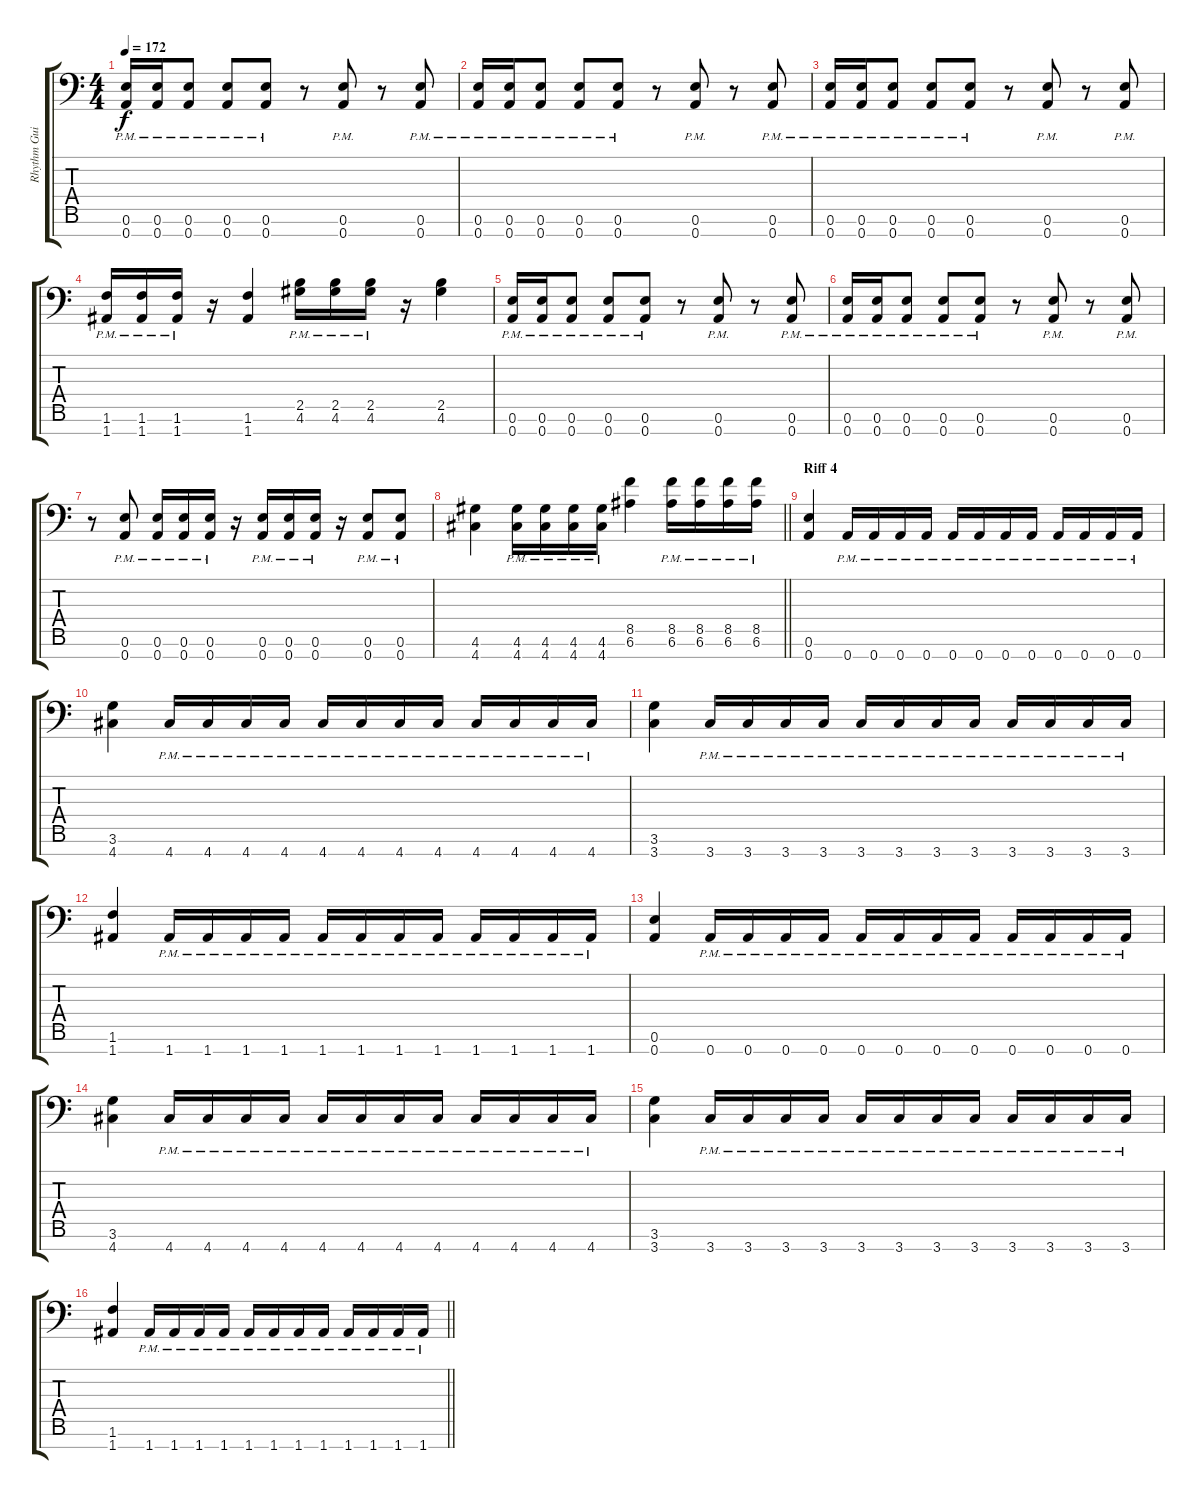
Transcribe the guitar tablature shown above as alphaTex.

\track ("Rhythm Guitar 1" "Rhythm Gui") {instrument distortionguitar}
\staff {score tabs}
\tuning (E4 B3 G3 D3 A2 E2 A1) {hide}
\ts (4 4)
\tempo 172
\clef f4
\ks c
(0.6{pm} 0.7{pm}).16{dy f} (0.6{pm} 0.7{pm}).16 (0.6{pm} 0.7{pm}).8 (0.6{pm} 0.7{pm}).8 (0.6{pm} 0.7{pm}).8 r.8 (0.6{pm} 0.7{pm}).8 r.8 (0.6{pm} 0.7{pm}).8 |
(0.6{pm} 0.7{pm}).16 (0.6{pm} 0.7{pm}).16 (0.6{pm} 0.7{pm}).8 (0.6{pm} 0.7{pm}).8 (0.6{pm} 0.7{pm}).8 r.8 (0.6{pm} 0.7{pm}).8 r.8 (0.6{pm} 0.7{pm}).8 |
(0.6{pm} 0.7{pm}).16 (0.6{pm} 0.7{pm}).16 (0.6{pm} 0.7{pm}).8 (0.6{pm} 0.7{pm}).8 (0.6{pm} 0.7{pm}).8 r.8 (0.6{pm} 0.7{pm}).8 r.8 (0.6{pm} 0.7{pm}).8 |
(1.6{pm} 1.7{pm}).16 (1.6{pm} 1.7{pm}).16 (1.6{pm} 1.7{pm}).16 r.16 (1.6 1.7).4 (2.5{pm} 4.6{pm}).16 (2.5{pm} 4.6{pm}).16 (2.5{pm} 4.6{pm}).16 r.16 (2.5 4.6).4 |
(0.6{pm} 0.7{pm}).16 (0.6{pm} 0.7{pm}).16 (0.6{pm} 0.7{pm}).8 (0.6{pm} 0.7{pm}).8 (0.6{pm} 0.7{pm}).8 r.8 (0.6{pm} 0.7{pm}).8 r.8 (0.6{pm} 0.7{pm}).8 |
(0.6{pm} 0.7{pm}).16 (0.6{pm} 0.7{pm}).16 (0.6{pm} 0.7{pm}).8 (0.6{pm} 0.7{pm}).8 (0.6{pm} 0.7{pm}).8 r.8 (0.6{pm} 0.7{pm}).8 r.8 (0.6{pm} 0.7{pm}).8 |
r.8 (0.6{pm} 0.7{pm}).8 (0.6{pm} 0.7{pm}).16 (0.6{pm} 0.7{pm}).16 (0.6{pm} 0.7{pm}).16 r.16 (0.6{pm} 0.7{pm}).16 (0.6{pm} 0.7).16 (0.6{pm} 0.7{pm}).16 r.16 (0.6{pm} 0.7{pm}).8 (0.6{pm} 0.7{pm}).8 |
\barLineRight lightlight
(4.6 4.7).4 (4.6{pm} 4.7{pm}).16 (4.6{pm} 4.7{pm}).16 (4.6{pm} 4.7{pm}).16 (4.6{pm} 4.7{pm}).16 (8.5 6.6).4 (8.5{pm} 6.6{pm}).16 (8.5{pm} 6.6{pm}).16 (8.5{pm} 6.6{pm}).16 (8.5{pm} 6.6{pm}).16 |
\section ("" "Riff 4")
(0.6 0.7).4 0.7{pm}.16 0.7{pm}.16 0.7{pm}.16 0.7{pm}.16 0.7{pm}.16 0.7{pm}.16 0.7{pm}.16 0.7{pm}.16 0.7{pm}.16 0.7{pm}.16 0.7{pm}.16 0.7{pm}.16 |
(3.6 4.7).4 4.7{pm}.16 4.7{pm}.16 4.7{pm}.16 4.7{pm}.16 4.7{pm}.16 4.7{pm}.16 4.7{pm}.16 4.7{pm}.16 4.7{pm}.16 4.7{pm}.16 4.7{pm}.16 4.7{pm}.16 |
(3.6 3.7).4 3.7{pm}.16 3.7{pm}.16 3.7{pm}.16 3.7{pm}.16 3.7{pm}.16 3.7{pm}.16 3.7{pm}.16 3.7{pm}.16 3.7{pm}.16 3.7{pm}.16 3.7{pm}.16 3.7{pm}.16 |
(1.6 1.7).4 1.7{pm}.16 1.7{pm}.16 1.7{pm}.16 1.7{pm}.16 1.7{pm}.16 1.7{pm}.16 1.7{pm}.16 1.7{pm}.16 1.7{pm}.16 1.7{pm}.16 1.7{pm}.16 1.7{pm}.16 |
(0.6 0.7).4 0.7{pm}.16 0.7{pm}.16 0.7{pm}.16 0.7{pm}.16 0.7{pm}.16 0.7{pm}.16 0.7{pm}.16 0.7{pm}.16 0.7{pm}.16 0.7{pm}.16 0.7{pm}.16 0.7{pm}.16 |
(3.6 4.7).4 4.7{pm}.16 4.7{pm}.16 4.7{pm}.16 4.7{pm}.16 4.7{pm}.16 4.7{pm}.16 4.7{pm}.16 4.7{pm}.16 4.7{pm}.16 4.7{pm}.16 4.7{pm}.16 4.7{pm}.16 |
(3.6 3.7).4 3.7{pm}.16 3.7{pm}.16 3.7{pm}.16 3.7{pm}.16 3.7{pm}.16 3.7{pm}.16 3.7{pm}.16 3.7{pm}.16 3.7{pm}.16 3.7{pm}.16 3.7{pm}.16 3.7{pm}.16 |
\barLineRight lightlight
(1.6 1.7).4 1.7{pm}.16 1.7{pm}.16 1.7{pm}.16 1.7{pm}.16 1.7{pm}.16 1.7{pm}.16 1.7{pm}.16 1.7{pm}.16 1.7{pm}.16 1.7{pm}.16 1.7{pm}.16 1.7{pm}.16
